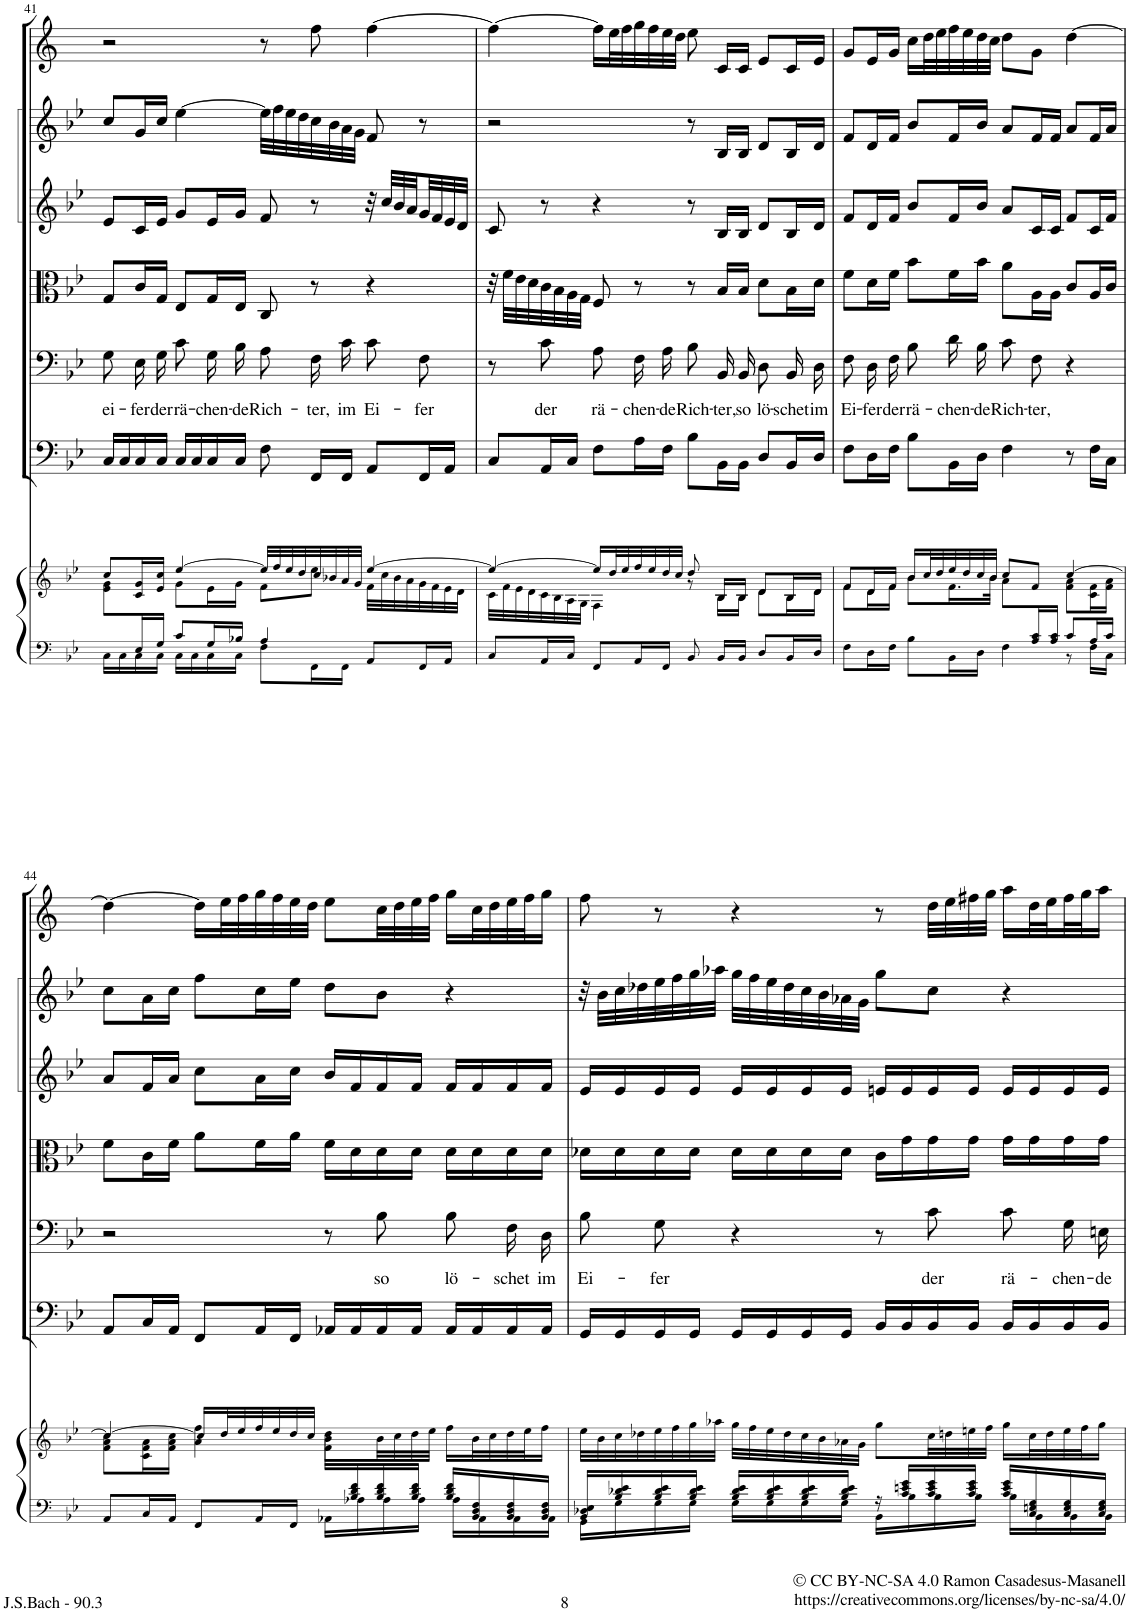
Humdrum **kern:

**kern	**kern	**kern	**kern	**text	**kern	**kern	**kern	**kern
*part7	*part7	*part6	*part5	*part5	*part4	*part3	*part2	*part1
*staff8	*staff7	*staff6	*staff5	*staff5	*staff4	*staff3	*staff2	*staff1
*I"Piano reduction	*	*I"Continuo	*I"Basso	*	*I"Viola	*I"Violino II	*I"Violino I	*I"Tromba
*I'Pno	*	*	*	*	*	*	*	*
!!LO:PB:g=z
*clefF4	*clefG2	*clefF4	*clefF4	*	*clefC3	*clefG2	*clefG2	*clefG2
*	*	*	*	*	*	*	*	*Trd1c2
*k[b-e-]	*k[b-e-]	*k[b-e-]	*k[b-e-]	*	*k[b-e-]	*k[b-e-]	*k[b-e-]	*k[]
*M4/4	*M4/4	*M4/4	*M4/4	*	*M4/4	*M4/4	*M4/4	*M4/4
*met(c)	*met(c)	*met(c)	*met(c)	*	*met(c)	*met(c)	*met(c)	*met(c)
=41	=41	=41	=41	=41	=41	=41	=41	=41
*^	*^	*	*	*	*	*	*	*
*	*	*	*^	*	*	*	*	*	*	*
!	!	!	!	!	!	!	!LO:LY:b	!	!	!	!
8ryy	16C\LL	8cc/L	4ryy	8e-\ 8g\L	16C/LL	8G\L	ei-	8G/L	8e-/L	8cc/L	2r
.	16C\	.	.	.	16C/	.	.	.	.	.	.
!	!	!	!	!	!	!	!LO:LY:b	!	!	!	!
16E-/L	16C\	16c/ 16g/L	.	2..ryy	16C/	16E-\L	fer	16c/L	16c/L	16g/L	.
!	!	!	!	!	!	!	!LO:LY:b	!	!	!	!
16G/JJ	16C\JJ	16e-/ 16cc/JJ	.	.	16C/JJ	16G\JJ	der	16G/JJ	16e-/JJ	16cc/JJ	.
!	!	!	!	!	!	!	!LO:LY:b	!	!	!	!
8c/L	16C\LL	[4ee-/	8g\L	.	16C/LL	8c\L	rä-	8E-/L	8g/L	[4ee-\	.
.	16C\	.	.	.	16C/	.	.	.	.	.	.
!	!	!	!	!	!	!	!LO:LY:b	!	!	!	!
16G/L	16C\	.	16e-\L	.	16C/	16G\L	chen-	16G/L	16e-/L	.	.
!	!	!	!	!	!	!	!LO:LY:b	!	!	!	!
16B-X/JJ	16C\JJ	.	16g\JJ	.	16C/JJ	16B-\JJ	de	16E-/JJ	16g/JJ	.	.
!	!	!	!	!	!	!	!LO:LY:b	!	!	!	!
4A/	8F\L	32ee-/LLL]	8f\L	.	8F\	8A\L	Rich-	8C/	8f/	32ee-\LLL]	8r
.	.	32ff/	.	.	.	.	.	.	.	32ff\	.
.	.	32ee-/	.	.	.	.	.	.	.	32ee-\	.
.	.	32dd/	.	.	.	.	.	.	.	32dd\	.
!	!	!	!	!	!	!	!LO:LY:b	!	!	!	!
.	16FF\L	32cc/	8ee-\J	.	16FF/LL	16F\L	ter,	8r	8r	32cc\	8ff\
.	.	32b-X/	.	.	.	.	.	.	.	32b-\	.
!	!	!	!	!	!	!	!LO:LY:b	!	!	!	!
.	16FF\JJ	32a/	.	.	16FF/JJ	16c\JJ	im	.	.	32a\	.
.	.	32g/JJJ	.	.	.	.	.	.	.	32g\JJJ	.
!	!	!	!	!	!	!	!LO:LY:b	!	!	!	!
8AA/L	4ryy	[4ee-/	32f\LLL	.	8AA/L	8c\L	Ei-	4r	32r	8f/	[4ff\
.	.	.	32cc\	.	.	.	.	.	32cc/LLL	.	.
.	.	.	32b-\	.	.	.	.	.	32b-/	.	.
.	.	.	32a\	.	.	.	.	.	32a/	.	.
!	!	!	!	!	!	!	!LO:LY:b	!	!	!	!
16FF/L	.	.	32g\	.	16FF/L	8F\J	fer	.	32g/	8r	.
.	.	.	32f\	.	.	.	.	.	32f/	.	.
16AA/JJ	.	.	32e-\	.	16AA/JJ	.	.	.	32e-/	.	.
.	.	.	32d\JJJ	.	.	.	.	.	32d/JJJ	.	.
*v	*v	*	*	*	*	*	*	*	*	*	*
*	*	*v	*v	*	*	*	*	*	*	*
=42	=42	=42	=42	=42	=42	=42	=42	=42	=42
8C/L	4ee-/_	32c\LLL	8C/L	8r	.	32r	8c/	2r	4ff\_
.	.	32f\	.	.	.	32f\LLL	.	.	.
.	.	32e-\	.	.	.	32e-\	.	.	.
.	.	32d\	.	.	.	32d\	.	.	.
!	!	!	!	!	!LO:LY:b	!	!	!	!
16AA/L	.	32c\	16AA/L	8c\	der	32c\	8r	.	.
.	.	32B-\	.	.	.	32B-\	.	.	.
16C/JJ	.	32A\	16C/JJ	.	.	32A\	.	.	.
.	.	32G\JJJ	.	.	.	32G\JJJ	.	.	.
!	!	!	!	!	!LO:LY:b	!	!	!	!
8FF/L	16ee-/LL]	4F\	8F\L	8A\L	rä-	8F/	4r	.	16ff\LL]
.	32dd/L	.	.	.	.	.	.	.	32ee\L
.	32ee-/	.	.	.	.	.	.	.	32ff\
!	!	!	!	!	!LO:LY:b	!	!	!	!
16AA/L	32ff/	.	16A\L	16F\L	chen-	8r	.	.	32gg\
.	32ee-/	.	.	.	.	.	.	.	32ff\
!	!	!	!	!	!LO:LY:b	!	!	!	!
16FF/JJ	32dd/	.	16F\JJ	16A\JJ	de	.	.	.	32ee\
.	32cc/JJJ	.	.	.	.	.	.	.	32dd\JJJ
!	!	!	!	!	!LO:LY:b	!	!	!	!
8BB-/	8dd/	8r	8B-\L	8B-\L	Rich-	8r	8r	8r	8ee\
!	!	!	!	!	!LO:LY:b	!	!	!	!
16BB-/LL	16B-/LL	16B-\LL	16BB-\L	16BB-\L	ter,	16B-/LL	16B-/LL	16B-/LL	16c/LL
!	!	!	!	!	!LO:LY:b	!	!	!	!
16BB-/JJ	16B-/JJ	16B-\JJ	16BB-\JJ	16BB-\JJ	so	16B-/JJ	16B-/JJ	16B-/JJ	16c/JJ
!	!	!	!	!	!LO:LY:b	!	!	!	!
8D/L	8d/L	8d\L	8D/L	8D\L	lö-	8d\L	8d/L	8d/L	8e/L
!	!	!	!	!	!LO:LY:b	!	!	!	!
16BB-/L	16B-/L	16B-\L	16BB-/L	16BB-\L	schet	16B-\L	16B-/L	16B-/L	16c/L
!	!	!	!	!	!LO:LY:b	!	!	!	!
16D/JJ	16d/JJ	16d\JJ	16D/JJ	16D\JJ	im	16d\JJ	16d/JJ	16d/JJ	16e/JJ
=43	=43	=43	=43	=43	=43	=43	=43	=43	=43
*^	*	*^	*	*	*	*	*	*	*
!	!	!	!	!	!	!	!LO:LY:b	!	!	!	!
2ryy	8F\L	8f/L	8f\L	2ryy	8F\L	8F\L	Ei-	8f\L	8f/L	8f/L	8g/L
!	!	!	!	!	!	!	!LO:LY:b	!	!	!	!
.	16D\L	16d/L	16d\L	.	16D\L	16D\L	fer	16d\L	16d/L	16d/L	16e/L
!	!	!	!	!	!	!	!LO:LY:b	!	!	!	!
.	16F\JJ	16f/JJ	16f\JJ	.	16F\JJ	16F\JJ	der	16f\JJ	16f/JJ	16f/JJ	16g/JJ
!	!	!	!	!	!	!	!LO:LY:b	!	!	!	!
.	8B-\L	16b-/LL	8b-\L	.	8B-\L	8B-\L	rä-	8b-\L	8b-/L	8b-/L	16cc\LL
.	.	32cc/L	.	.	.	.	.	.	.	.	32dd\L
.	.	32dd/	.	.	.	.	.	.	.	.	32ee\
!	!	!	!	!	!	!	!LO:LY:b	!	!	!	!
.	16BB-\L	32ee-/	16.f\L	.	16BB-\L	16d\L	chen-	16f\L	16f/L	16f/L	32ff\
.	.	32dd/	.	.	.	.	.	.	.	.	32ee\
!	!	!	!	!	!	!	!LO:LY:b	!	!	!	!
.	16D\JJ	32cc/	.	.	16D\JJ	16B-\JJ	de	16b-\JJ	16b-/JJ	16b-/JJ	32dd\
.	.	32b-/JJJ	32b-\JJk	.	.	.	.	.	.	.	32cc\JJJ
!	!	!	!	!	!	!	!LO:LY:b	!	!	!	!
8ryy	4F\	8cc/L	4ryy	8a\L	4F\	8c\L	Rich-	8a\L	8a/L	8a/L	8dd\L
!	!	!	!	!	!	!	!LO:LY:b	!	!	!	!
16A/ 16c/L	.	8f/J	.	4.ryy	.	8F\J	ter,	16A\L	16c/L	16f/L	8g\J
16A/ 16c/JJ	.	.	.	.	.	.	.	16A\JJ	16c/JJ	16f/JJ	.
8c/L	8r	[4cc/	8f\ 8a\L	.	8r	4r	.	8c/L	8f/L	8a/L	[4dd\
16A/L	16F\LL	.	16c\ 16f\L	.	16F\LL	.	.	16A/L	16c/L	16f/L	.
16c/JJ	16C\JJ	.	16f\ 16a\JJ	.	16C\JJ	.	.	16c/JJ	16f/JJ	16a/JJ	.
!!LO:LB:g=z
=44	=44	=44	=44	=44	=44	=44	=44	=44	=44	=44	=44
8AA/L	2ryy	4cc/_	8f\ 8a\ 8cc\L	2ryy	8AA/L	2r	.	8f\L	8a/L	8cc\L	4dd\_
16C/L	.	.	16c\ 16f\ 16a\L	.	16C/L	.	.	16c\L	16f/L	16a\L	.
16AA/JJ	.	.	16f\ 16a\ 16cc\JJ	.	16AA/JJ	.	.	16f\JJ	16a/JJ	16cc\JJ	.
8FF/L	.	16cc/LL]	4a\ 4ff\	.	8FF/L	.	.	8a\L	8cc\L	8ff\L	16dd\LL]
.	.	32dd/L	.	.	.	.	.	.	.	.	32ee\L
.	.	32ee-/	.	.	.	.	.	.	.	.	32ff\
16AA/L	.	32ff/	.	.	16AA/L	.	.	16f\L	16a\L	16cc\L	32gg\
.	.	32ee-/	.	.	.	.	.	.	.	.	32ff\
16FF/JJ	.	32dd/	.	.	16FF/JJ	.	.	16a\JJ	16cc\JJ	16ee-\JJ	32ee\
.	.	32cc/JJJ	.	.	.	.	.	.	.	.	32dd\JJJ
16ryy	16AA-X\LL	8dd\L	2ryy	16f\ 16b-\LL	16AA-X/LL	8r	.	16f\LL	16b-/LL	8dd\L	8ee\L
16B-/ 16d/ 16f/	16A-X\	.	.	4..ryy	16AA-/	.	.	16d\	16f/	.	.
!	!	!	!	!	!	!	!LO:LY:b	!	!	!	!
16B-/ 16d/ 16f/	16A-\	32b-\LL	.	.	16AA-/	8B-\	so	16d\	16f/	8b-\J	32cc\LL
.	.	32cc\	.	.	.	.	.	.	.	.	32dd\
16B-/ 16d/ 16f/JJ	16A-\JJ	32dd\	.	.	16AA-/JJ	.	.	16d\JJ	16f/JJ	.	32ee\
.	.	32ee-\JJJ	.	.	.	.	.	.	.	.	32ff\JJJ
!	!	!	!	!	!	!	!LO:LY:b	!	!	!	!
16B-/ 16d/ 16f/LL	16A-\LL	16ff\LL	.	.	16AA-/LL	8B-\L	lö-	16d\LL	16f/LL	4r	16gg\LL
16BB-/ 16D/ 16F/	16AA-\	32b-\L	.	.	16AA-/	.	.	16d\	16f/	.	32cc\L
.	.	32cc\	.	.	.	.	.	.	.	.	32dd\
!	!	!	!	!	!	!	!LO:LY:b	!	!	!	!
16BB-/ 16D/ 16F/	16AA-\	32dd\	.	.	16AA-/	16F\L	schet	16d\	16f/	.	32ee\
.	.	32ee-\J	.	.	.	.	.	.	.	.	32ff\J
!	!	!	!	!	!	!	!LO:LY:b	!	!	!	!
16BB-/ 16D/ 16F/JJ	16AA-\JJ	16ff\JJ	.	.	16AA-/JJ	16D\JJ	im	16d\JJ	16f/JJ	.	16gg\JJ
*	*	*v	*v	*v	*	*	*	*	*	*	*
=45	=45	=45	=45	=45	=45	=45	=45	=45	=45
!	!	!	!	!	!LO:LY:b	!	!	!	!
16BB-/ 16D-X/ 16E-/LL	16GG\LL	32ee-\LLL	16GG/LL	8B-\L	Ei-	16d-X\LL	16e-/LL	32r	8ff\
.	.	32b-\	.	.	.	.	.	32b-\LLL	.
16B-/ 16d-X/ 16e-/	16G\	32cc\	16GG/	.	.	16d-\	16e-/	32cc\	.
.	.	32dd-X\	.	.	.	.	.	32dd-X\	.
!	!	!	!	!	!LO:LY:b	!	!	!	!
16B-/ 16d-/ 16e-/	16G\	32ee-\	16GG/	8G\J	fer	16d-\	16e-/	32ee-\	8r
.	.	32ff\	.	.	.	.	.	32ff\	.
16B-/ 16d-/ 16e-/JJ	16G\JJ	32gg\	16GG/JJ	.	.	16d-\JJ	16e-/JJ	32gg\	.
.	.	32aa-X\JJJ	.	.	.	.	.	32aa-X\JJJ	.
16B-/ 16d-/ 16e-/LL	16G\LL	32gg\LLL	16GG/LL	4r	.	16d-\LL	16e-/LL	32gg\LLL	4r
.	.	32ff\	.	.	.	.	.	32ff\	.
16B-/ 16d-/ 16e-/	16G\	32ee-\	16GG/	.	.	16d-\	16e-/	32ee-\	.
.	.	32dd-\	.	.	.	.	.	32dd-\	.
16B-/ 16d-/ 16e-/	16G\	32cc\	16GG/	.	.	16d-\	16e-/	32cc\	.
.	.	32b-\	.	.	.	.	.	32b-\	.
16B-/ 16d-/ 16e-/JJ	16G\JJ	32a-X\	16GG/JJ	.	.	16d-\JJ	16e-/JJ	32a-X\	.
.	.	32g\JJJ	.	.	.	.	.	32g\JJJ	.
16r	16BB-\LL	8gg\L	16BB-/LL	8r	.	16c\LL	16en/LL	8gg\L	8r
16c/ 16en/ 16g/LL	16B-\	.	16BB-/	.	.	16g\	16e/	.	.
!	!	!	!	!	!LO:LY:b	!	!	!	!
16c/ 16e/ 16g/	16B-\	32cc\LL	16BB-/	8c\	der	16g\	16e/	8cc\J	32dd\LLL
.	.	32ddn\	.	.	.	.	.	.	32ee\
16c/ 16e/ 16g/JJ	16B-\JJ	32een\	16BB-/JJ	.	.	16g\JJ	16e/JJ	.	32ff#X\
.	.	32ff\JJJ	.	.	.	.	.	.	32gg\JJJ
!	!	!	!	!	!LO:LY:b	!	!	!	!
16c/ 16e/ 16g/LL	16B-\LL	16gg\LL	16BB-/LL	8c\L	rä-	16g\LL	16e/LL	4r	16aa\LL
16C/ 16En/ 16G/	16BB-\	32cc\L	16BB-/	.	.	16g\	16e/	.	32dd\L
.	.	32dd\	.	.	.	.	.	.	32ee\J
!	!	!	!	!	!LO:LY:b	!	!	!	!
16C/ 16E/ 16G/	16BB-\	32ee\	16BB-/	16G\L	chen-	16g\	16e/	.	32ff#\L
.	.	32ff\J	.	.	.	.	.	.	32gg\J
!	!	!	!	!	!LO:LY:b	!	!	!	!
16C/ 16E/ 16G/JJ	16BB-\JJ	16gg\JJ	16BB-/JJ	16En\JJ	de	16g\JJ	16e/JJ	.	16aa\JJ
*v	*v	*	*	*	*	*	*	*	*
=	=	=	=	=	=	=	=	=
*-	*-	*-	*-	*-	*-	*-	*-	*-
